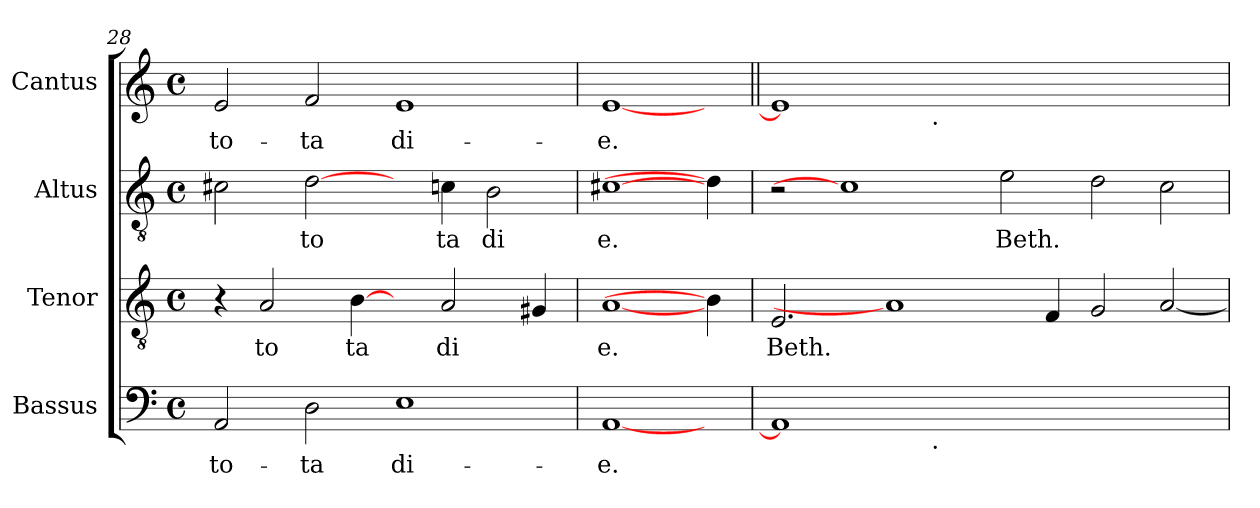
**kern	**text	**kern	**text	**kern	**text	**kern	**text
*part4	*part4	*part3	*part3	*part2	*part2	*part1	*part1
*staff4	*staff4	*staff3	*staff3	*staff2	*staff2	*staff1	*staff1
*I"Bassus	*	*I"Tenor	*	*I"Altus	*	*I"Cantus	*
*clefF4	*	*clefGv2	*	*clefGv2	*	*clefG2	*
*M4/4	*	*M4/4	*	*M4/4	*	*M4/4	*
*met(c)	*	*met(c)	*	*met(c)	*	*met(c)	*
=28	=28	=28	=28	=28	=28	=28	=28
!	!LO:LY:b:cj	!	!	!	!	!	!LO:LY:b:cj
2AA/	to-	4r	.	2c#X\	.	2e/	to-
!	!	!	!LO:LY:b:cj	!	!	!	!
.	.	2A/	to	.	.	.	.
!	!LO:LY:b:cj	!	!	!	!LO:LY:b:cj	!	!LO:LY:b:cj
2D\	-ta	.	.	[2d\	to	2f/	-ta
!	!	!	!LO:LY:b:cj	!	!	!	!
.	.	[4B\	ta	.	.	.	.
!	!LO:LY:b:cj	!	!	!	!	!	!LO:LY:b:cj
1E	di-	4ryy	.	4ryy	.	1e	di-
!	!	!	!LO:LY:b:cj	!	!LO:LY:b:cj	!	!
.	.	2A/	di	4cn\	ta	.	.
!	!	!	!	!	!LO:LY:b:cj	!	!
.	.	.	.	2B\	di	.	.
.	.	4G#X/	.	.	.	.	.
=29	=29	=29	=29	=29	=29	=29	=29
!	!LO:LY:b:cj	!	!LO:LY:b:cj	!	!LO:LY:b:cj	!	!LO:LY:b:cj
[1AA	-e.	[1A	e.	[1c#X	e.	[1e	-e.
4ryy	.	4B\]	.	4d\]	.	4ryy	.
=30	=30||	=30	=30||	=30	=30||	=30||	=30||
!	!	!	!LO:LY:b	!	!	!	!
1AA]	.	2.E/	Beth.	2r	.	1e]	.
.	.	.	.	1c#]	.	.	.
.	.	1A]	.	.	.	.	.
!	!	!	!	!	!	!LO:TX:b:t=.	!
!LO:TX:b:t=.	!	!	!	!	!	!	!
0ryy	.	.	.	.	.	0ryy	.
!	!	!	!	!	!LO:LY:b	!	!
.	.	.	.	2e\	Beth.	.	.
.	.	4F/	.	.	.	.	.
.	.	2G/	.	2d\	.	.	.
.	.	[<2A/	.	2c\	.	.	.
=	=	=	=	=	=	=	=
*-	*-	*-	*-	*-	*-	*-	*-
